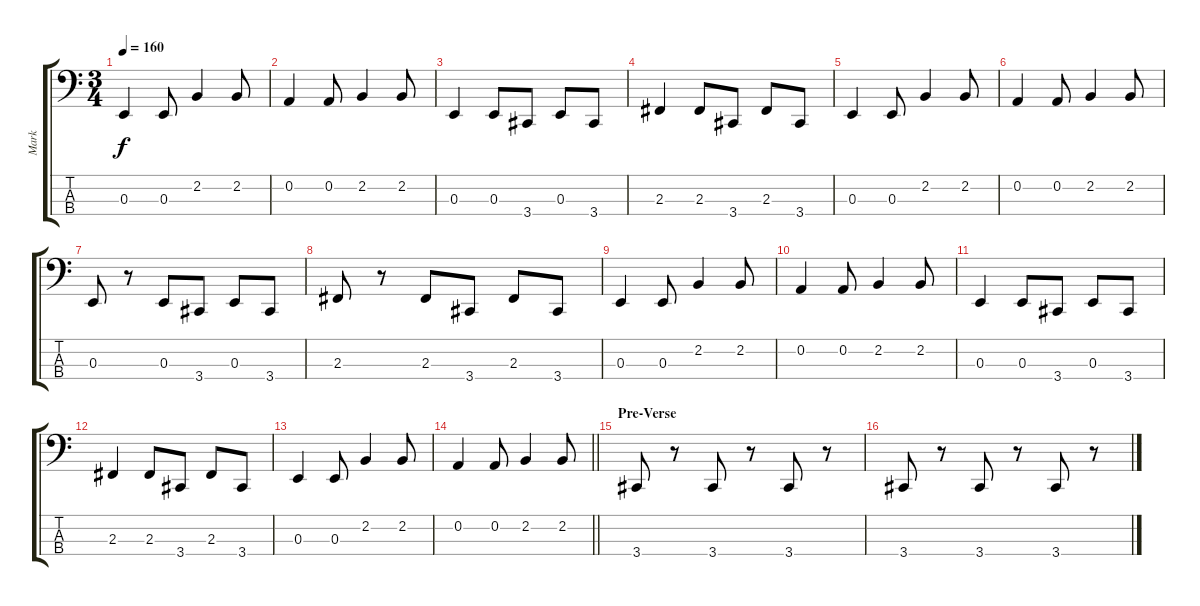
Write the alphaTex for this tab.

\track ("Mark" "Mark") {instrument electricbasspick}
\staff {score tabs}
\tuning (D2 A1 E1 Bb0) {hide}
\ts (3 4)
\tempo 160
\clef f4
\ks c
0.3.4{dy f} 0.3.8 2.2.4 2.2.8 |
0.2.4 0.2.8 2.2.4 2.2.8 |
0.3.4 0.3.8 3.4.8 0.3.8 3.4.8 |
2.3.4 2.3.8 3.4.8 2.3.8 3.4.8 |
0.3.4 0.3.8 2.2.4 2.2.8 |
0.2.4 0.2.8 2.2.4 2.2.8 |
0.3.8 r.8 0.3.8 3.4.8 0.3.8 3.4.8 |
2.3.8 r.8 2.3.8 3.4.8 2.3.8 3.4.8 |
0.3.4 0.3.8 2.2.4 2.2.8 |
0.2.4 0.2.8 2.2.4 2.2.8 |
0.3.4 0.3.8 3.4.8 0.3.8 3.4.8 |
2.3.4 2.3.8 3.4.8 2.3.8 3.4.8 |
0.3.4 0.3.8 2.2.4 2.2.8 |
\barLineRight lightlight
0.2.4 0.2.8 2.2.4 2.2.8 |
\section ("" "Pre-Verse")
3.4.8 r.8 3.4.8 r.8 3.4.8 r.8 |
3.4.8 r.8 3.4.8 r.8 3.4.8 r.8
